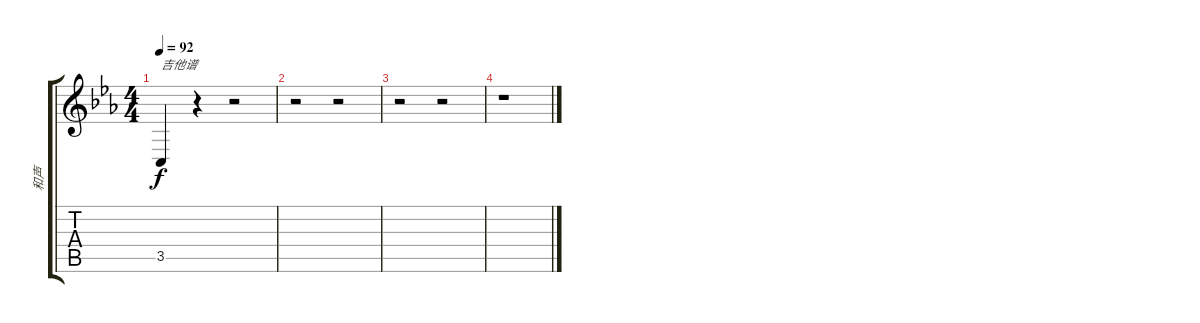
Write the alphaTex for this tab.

\track ("和声" "和声") {instrument choiraahs}
\staff {score tabs}
\tuning (E4 B3 G3 D3 A2 E2) {hide}
\ts (4 4)
\tempo 92
\clef g2
\ks eb
3.5{t}.4{txt "吉他谱" dy f} r.4 r.2 |
r.2 r.2 |
r.2 r.2 |
r.1
